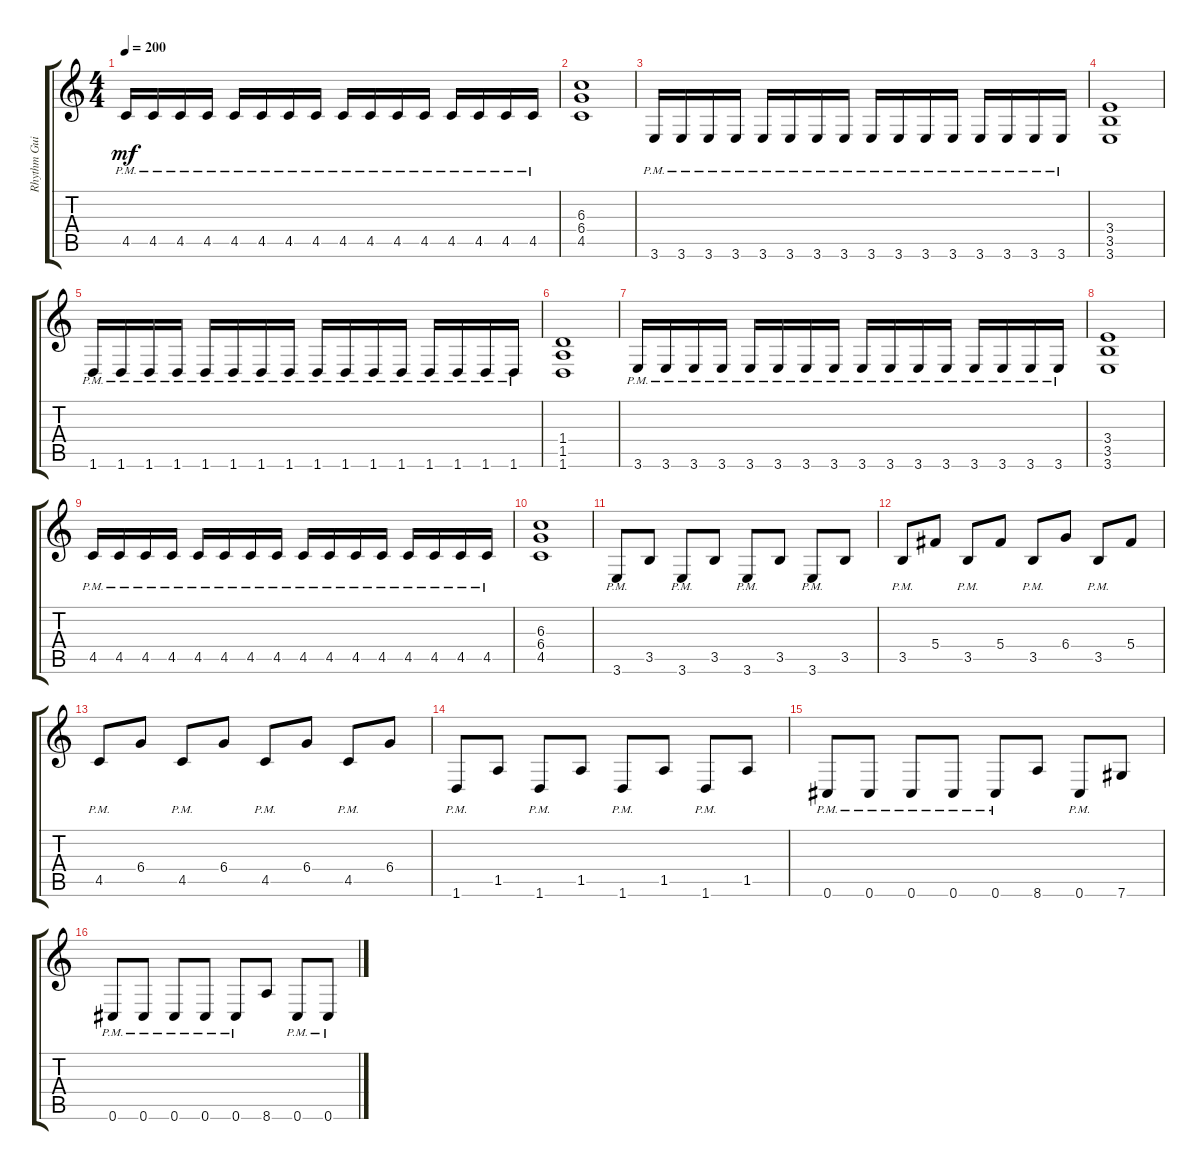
\track ("Rhythm Guitar" "Rhythm Gui") {instrument distortionguitar}
\staff {score tabs}
\tuning (Eb4 Bb3 Gb3 Db3 Ab2 Db2) {hide}
\ts (4 4)
\tempo 200
\clef g2
\ks c
4.5{pm}.16{dy mf} 4.5{pm}.16 4.5{pm}.16 4.5{pm}.16 4.5{pm}.16 4.5{pm}.16 4.5{pm}.16 4.5{pm}.16 4.5{pm}.16 4.5{pm}.16 4.5{pm}.16 4.5{pm}.16 4.5{pm}.16 4.5{pm}.16 4.5{pm}.16 4.5{pm}.16 |
(6.3 6.4 4.5).1 |
3.6{pm}.16 3.6{pm}.16 3.6{pm}.16 3.6{pm}.16 3.6{pm}.16 3.6{pm}.16 3.6{pm}.16 3.6{pm}.16 3.6{pm}.16 3.6{pm}.16 3.6{pm}.16 3.6{pm}.16 3.6{pm}.16 3.6{pm}.16 3.6{pm}.16 3.6{pm}.16 |
(3.4 3.5 3.6).1 |
1.6{pm}.16 1.6{pm}.16 1.6{pm}.16 1.6{pm}.16 1.6{pm}.16 1.6{pm}.16 1.6{pm}.16 1.6{pm}.16 1.6{pm}.16 1.6{pm}.16 1.6{pm}.16 1.6{pm}.16 1.6{pm}.16 1.6{pm}.16 1.6{pm}.16 1.6{pm}.16 |
(1.4 1.5 1.6).1 |
3.6{pm}.16 3.6{pm}.16 3.6{pm}.16 3.6{pm}.16 3.6{pm}.16 3.6{pm}.16 3.6{pm}.16 3.6{pm}.16 3.6{pm}.16 3.6{pm}.16 3.6{pm}.16 3.6{pm}.16 3.6{pm}.16 3.6{pm}.16 3.6{pm}.16 3.6{pm}.16 |
(3.4 3.5 3.6).1 |
4.5{pm}.16 4.5{pm}.16 4.5{pm}.16 4.5{pm}.16 4.5{pm}.16 4.5{pm}.16 4.5{pm}.16 4.5{pm}.16 4.5{pm}.16 4.5{pm}.16 4.5{pm}.16 4.5{pm}.16 4.5{pm}.16 4.5{pm}.16 4.5{pm}.16 4.5{pm}.16 |
(6.3 6.4 4.5).1 |
3.6{pm}.8 3.5.8 3.6{pm}.8 3.5.8 3.6{pm}.8 3.5.8 3.6{pm}.8 3.5.8 |
3.5{pm}.8 5.4.8 3.5{pm}.8 5.4.8 3.5{pm}.8 6.4.8 3.5{pm}.8 5.4.8 |
4.5{pm}.8 6.4.8 4.5{pm}.8 6.4.8 4.5{pm}.8 6.4.8 4.5{pm}.8 6.4.8 |
1.6{pm}.8 1.5.8 1.6{pm}.8 1.5.8 1.6{pm}.8 1.5.8 1.6{pm}.8 1.5.8 |
0.6{pm}.8 0.6{pm}.8 0.6{pm}.8 0.6{pm}.8 0.6{pm}.8 8.6.8 0.6{pm}.8 7.6.8 |
0.6{pm}.8 0.6{pm}.8 0.6{pm}.8 0.6{pm}.8 0.6{pm}.8 8.6.8 0.6{pm}.8 0.6{pm}.8
